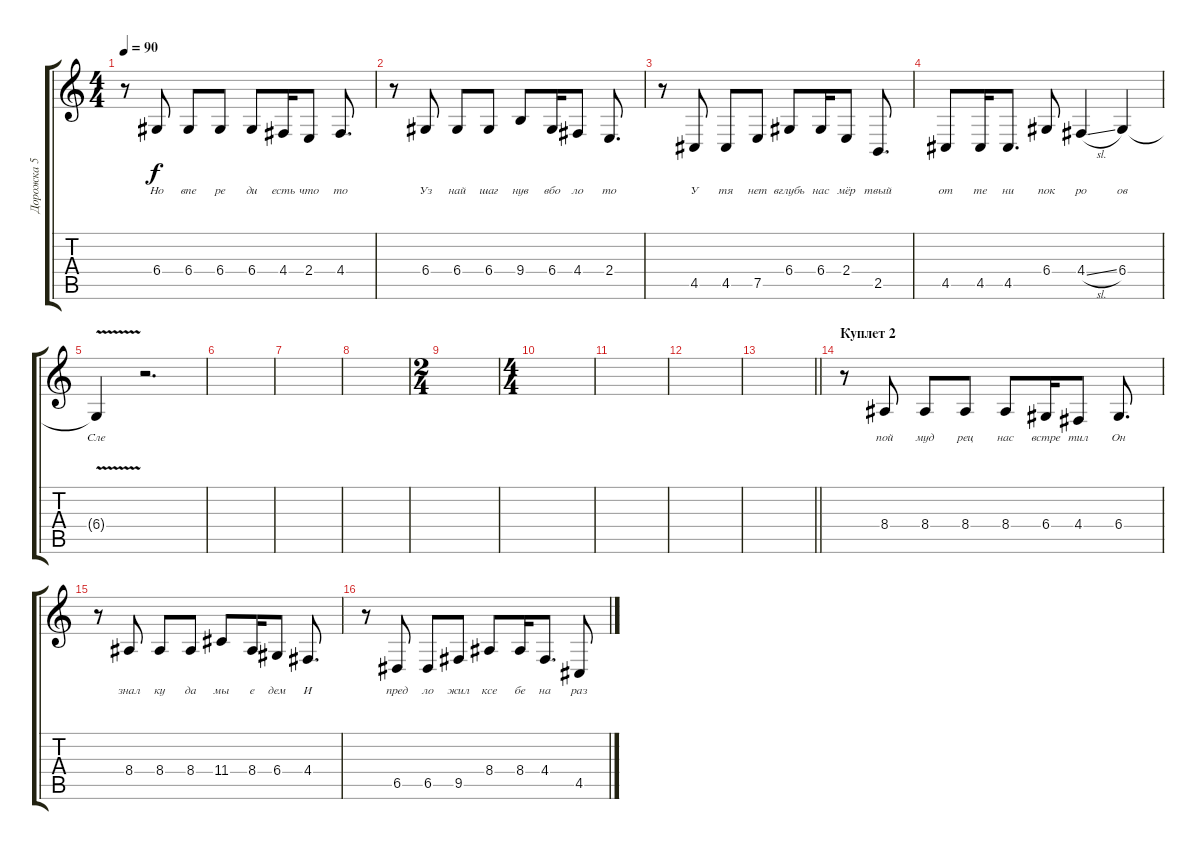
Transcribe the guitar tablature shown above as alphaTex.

\track ("Дорожка 5" "Дорожка 5") {instrument sopranosax}
\staff {score tabs}
\tuning (E4 B3 G3 D3 A2 E2) {hide}
\ts (4 4)
\tempo 90
\clef g2
\ks c
r.8{dy f} 6.4.8{lyrics (0 "Но") lyrics (1 "") lyrics (2 "") lyrics (3 "") lyrics (4 "")} 6.4.8{lyrics (0 "впе") lyrics (1 "") lyrics (2 "") lyrics (3 "") lyrics (4 "")} 6.4.8{lyrics (0 "ре") lyrics (1 "") lyrics (2 "") lyrics (3 "") lyrics (4 "")} 6.4.8{lyrics (0 "ди") lyrics (1 "") lyrics (2 "") lyrics (3 "") lyrics (4 "")} 4.4.16{lyrics (0 "есть") lyrics (1 "") lyrics (2 "") lyrics (3 "") lyrics (4 "")} 2.4.8{lyrics (0 "что") lyrics (1 "") lyrics (2 "") lyrics (3 "") lyrics (4 "")} 4.4.8{d lyrics (0 "то") lyrics (1 "") lyrics (2 "") lyrics (3 "") lyrics (4 "")} |
r.8 6.4.8{lyrics (0 "Уз") lyrics (1 "") lyrics (2 "") lyrics (3 "") lyrics (4 "")} 6.4.8{lyrics (0 "най") lyrics (1 "") lyrics (2 "") lyrics (3 "") lyrics (4 "")} 6.4.8{lyrics (0 "шаг") lyrics (1 "") lyrics (2 "") lyrics (3 "") lyrics (4 "")} 9.4.8{lyrics (0 "нув") lyrics (1 "") lyrics (2 "") lyrics (3 "") lyrics (4 "")} 6.4.16{lyrics (0 "вбо") lyrics (1 "") lyrics (2 "") lyrics (3 "") lyrics (4 "")} 4.4.8{lyrics (0 "ло") lyrics (1 "") lyrics (2 "") lyrics (3 "") lyrics (4 "")} 2.4.8{d lyrics (0 "то") lyrics (1 "") lyrics (2 "") lyrics (3 "") lyrics (4 "")} |
r.8 4.5.8{lyrics (0 "У") lyrics (1 "") lyrics (2 "") lyrics (3 "") lyrics (4 "")} 4.5.8{lyrics (0 "тя") lyrics (1 "") lyrics (2 "") lyrics (3 "") lyrics (4 "")} 7.5.8{lyrics (0 "нет") lyrics (1 "") lyrics (2 "") lyrics (3 "") lyrics (4 "")} 6.4.8{lyrics (0 "вглубь") lyrics (1 "") lyrics (2 "") lyrics (3 "") lyrics (4 "")} 6.4.16{lyrics (0 "нас") lyrics (1 "") lyrics (2 "") lyrics (3 "") lyrics (4 "")} 2.4.8{lyrics (0 "мёр") lyrics (1 "") lyrics (2 "") lyrics (3 "") lyrics (4 "")} 2.5.8{d lyrics (0 "твый") lyrics (1 "") lyrics (2 "") lyrics (3 "") lyrics (4 "")} |
4.5.8{lyrics (0 "от") lyrics (1 "") lyrics (2 "") lyrics (3 "") lyrics (4 "")} 4.5.16{lyrics (0 "те") lyrics (1 "") lyrics (2 "") lyrics (3 "") lyrics (4 "")} 4.5.8{d lyrics (0 "ни") lyrics (1 "") lyrics (2 "") lyrics (3 "") lyrics (4 "")} 6.4.8{lyrics (0 "пок") lyrics (1 "") lyrics (2 "") lyrics (3 "") lyrics (4 "")} 4.4{sl}.4{lyrics (0 "ро") lyrics (1 "") lyrics (2 "") lyrics (3 "") lyrics (4 "")} 6.4.4{lyrics (0 "ов") lyrics (1 "") lyrics (2 "") lyrics (3 "") lyrics (4 "")} |
6.4{v t}.4{lyrics (0 "Сле") lyrics (1 "") lyrics (2 "") lyrics (3 "") lyrics (4 "")} r.2{d} |
|
|
|
\ts (2 4)
|
\ts (4 4)
|
|
|
\barLineRight lightlight
|
\section ("" "Куплет 2")
r.8 8.4.8{lyrics (0 "пой") lyrics (1 "") lyrics (2 "") lyrics (3 "") lyrics (4 "")} 8.4.8{lyrics (0 "муд") lyrics (1 "") lyrics (2 "") lyrics (3 "") lyrics (4 "")} 8.4.8{lyrics (0 "рец") lyrics (1 "") lyrics (2 "") lyrics (3 "") lyrics (4 "")} 8.4.8{lyrics (0 "нас") lyrics (1 "") lyrics (2 "") lyrics (3 "") lyrics (4 "")} 6.4.16{lyrics (0 "встре") lyrics (1 "") lyrics (2 "") lyrics (3 "") lyrics (4 "")} 4.4.8{lyrics (0 "тил") lyrics (1 "") lyrics (2 "") lyrics (3 "") lyrics (4 "")} 6.4.8{d lyrics (0 "Он") lyrics (1 "") lyrics (2 "") lyrics (3 "") lyrics (4 "")} |
r.8 8.4.8{lyrics (0 "знал") lyrics (1 "") lyrics (2 "") lyrics (3 "") lyrics (4 "")} 8.4.8{lyrics (0 "ку") lyrics (1 "") lyrics (2 "") lyrics (3 "") lyrics (4 "")} 8.4.8{lyrics (0 "да") lyrics (1 "") lyrics (2 "") lyrics (3 "") lyrics (4 "")} 11.4.8{lyrics (0 "мы") lyrics (1 "") lyrics (2 "") lyrics (3 "") lyrics (4 "")} 8.4.16{lyrics (0 "е") lyrics (1 "") lyrics (2 "") lyrics (3 "") lyrics (4 "")} 6.4.8{lyrics (0 "дем") lyrics (1 "") lyrics (2 "") lyrics (3 "") lyrics (4 "")} 4.4.8{d lyrics (0 "И") lyrics (1 "") lyrics (2 "") lyrics (3 "") lyrics (4 "")} |
r.8 6.5.8{lyrics (0 "пред") lyrics (1 "") lyrics (2 "") lyrics (3 "") lyrics (4 "")} 6.5.8{lyrics (0 "ло") lyrics (1 "") lyrics (2 "") lyrics (3 "") lyrics (4 "")} 9.5.8{lyrics (0 "жил") lyrics (1 "") lyrics (2 "") lyrics (3 "") lyrics (4 "")} 8.4.8{lyrics (0 "ксе") lyrics (1 "") lyrics (2 "") lyrics (3 "") lyrics (4 "")} 8.4.16{lyrics (0 "бе") lyrics (1 "") lyrics (2 "") lyrics (3 "") lyrics (4 "")} 4.4.8{d lyrics (0 "на") lyrics (1 "") lyrics (2 "") lyrics (3 "") lyrics (4 "")} 4.5.8{lyrics (0 "раз") lyrics (1 "") lyrics (2 "") lyrics (3 "") lyrics (4 "")}
